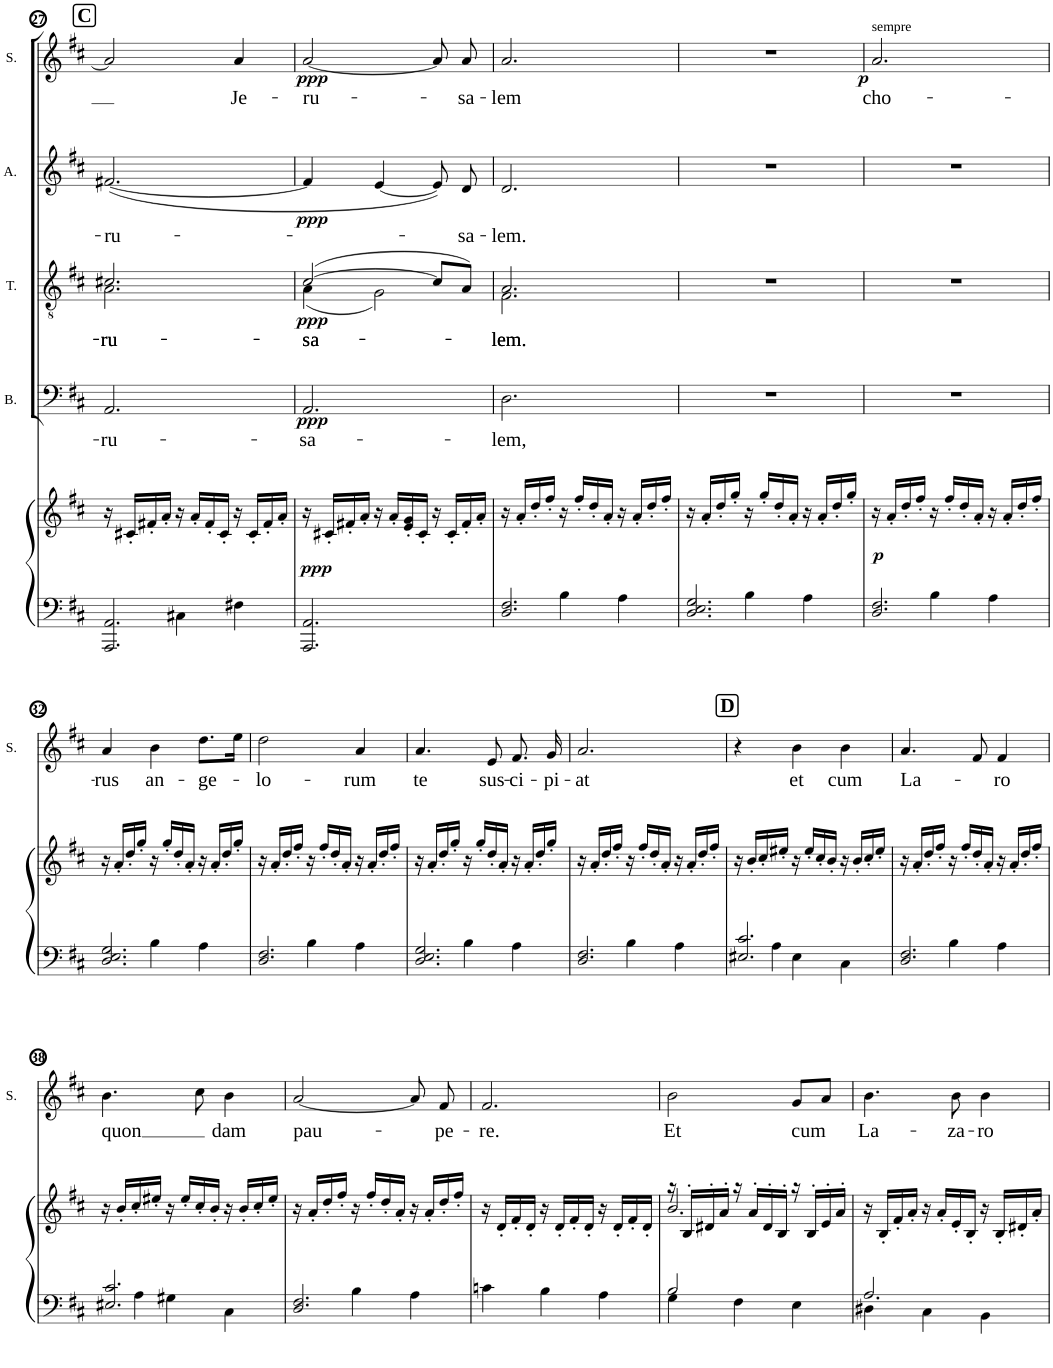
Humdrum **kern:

**kern	**kern	**dynam	**kern	**text	**dynam	**kern	**text	**dynam	**kern	**text	**dynam	**kern	**text	**dynam
*part5	*part5	*part5	*part4	*part4	*part4	*part3	*part3	*part3	*part2	*part2	*part2	*part1	*part1	*part1
*staff6	*staff5	*staff5/6	*staff4	*staff4	*staff4	*staff3	*staff3	*staff3	*staff2	*staff2	*staff2	*staff1	*staff1	*staff1
*I"Piano	*	*	*I"Basse	*	*	*I"Ténor	*	*	*I"Alto	*	*	*I"Soprano	*	*
*I'Pno	*	*	*I'B.	*	*	*I'T.	*	*	*I'A.	*	*	*I'S.	*	*
!!LO:PB:g=z
*clefF4	*clefG2	*	*clefF4	*	*	*clefGv2	*	*	*clefG2	*	*	*clefG2	*	*
*k[f#c#]	*k[f#c#]	*	*k[f#c#]	*	*	*k[f#c#]	*	*	*k[f#c#]	*	*	*k[f#c#]	*	*
*M3/4	*M3/4	*	*M3/4	*	*	*M3/4	*	*	*M3/4	*	*	*M3/4	*	*
!!LO:REH:place=s1:a:B:cj:fs=14:t=C
=27	=27	=27	=27	=27	=27	=27	=27	=27	=27	=27	=27	=27	=27	=27
*^	*	*	*	*	*	*	*	*	*	*	*	*	*	*
!	!	!	!	!	!LO:LY:b	!	!	!LO:LY:b	!	!	!	!	!	!	!
*	*	*	*	*	*	*	*^	*	*	*	*	*	*	*	*
!	!	!	!	!	!	!	!	!	!LO:LY:b	!	!	!LO:LY:b	!	!	!	!
2.AAA/ 2.AA/	4ryy	16r	.	2.AA/	-ru-	.	2.c#X/	2.A\	-ru-	.	([2.f#X/	-ru-	.	2a/]	.	.
.	.	16c#X'/LL	.	.	.	.	.	.	.	.	.	.	.	.	.	.
.	.	16f#X'/	.	.	.	.	.	.	.	.	.	.	.	.	.	.
.	.	16a'/JJ	.	.	.	.	.	.	.	.	.	.	.	.	.	.
.	4C#X\	16r	.	.	.	.	.	.	.	.	.	.	.	.	.	.
.	.	16a'/LL	.	.	.	.	.	.	.	.	.	.	.	.	.	.
.	.	16f#'/	.	.	.	.	.	.	.	.	.	.	.	.	.	.
.	.	16c#'/JJ	.	.	.	.	.	.	.	.	.	.	.	.	.	.
!	!	!	!	!	!	!	!	!	!	!	!	!	!	!	!LO:LY:b	!
.	4F#X\	16r	.	.	.	.	.	.	.	.	.	.	.	4a/	Je-	.
.	.	16c#'/LL	.	.	.	.	.	.	.	.	.	.	.	.	.	.
.	.	16f#'/	.	.	.	.	.	.	.	.	.	.	.	.	.	.
.	.	16a'/JJ	.	.	.	.	.	.	.	.	.	.	.	.	.	.
*v	*v	*	*	*	*	*	*	*	*	*	*	*	*	*	*	*
=28	=28	=28	=28	=28	=28	=28	=28	=28	=28	=28	=28	=28	=28	=28	=28
!	!	!	!	!LO:LY:b	!	!	!	!LO:LY:b	!	!	!	!	!	!	!
!	!	!LO:DY:b	!	!	!LO:DY:b	!	!	!LO:LY:b	!LO:DY:b	!	!	!LO:DY:b	!	!LO:LY:b	!LO:DY:b
2.AAA/ 2.AA/	16r	ppp	2.AA/	-sa-	ppp	([2c#/	(4A\	-sa-	ppp	4f#/]	.	ppp	[2a/	-ru-	ppp
.	16c#X'/LL	.	.	.	.	.	.	.	.	.	.	.	.	.	.
.	16f#X'/	.	.	.	.	.	.	.	.	.	.	.	.	.	.
.	16a'/JJ	.	.	.	.	.	.	.	.	.	.	.	.	.	.
.	16r	.	.	.	.	.	2G\)	.	.	[4e/	.	.	.	.	.
.	16a'/LL	.	.	.	.	.	.	.	.	.	.	.	.	.	.
.	16e/' 16g/'	.	.	.	.	.	.	.	.	.	.	.	.	.	.
.	16c#'/JJ	.	.	.	.	.	.	.	.	.	.	.	.	.	.
.	16r	.	.	.	.	8c#/L]	.	.	.	8e/L])	.	.	8a/]	.	.
.	16c#'/LL	.	.	.	.	.	.	.	.	.	.	.	.	.	.
!	!	!	!	!	!	!	!	!	!	!	!LO:LY:b	!	!	!LO:LY:b	!
.	16f#'/	.	.	.	.	8A/J)	.	.	.	8d/J	-sa-	.	8a/	-sa-	.
.	16a'/JJ	.	.	.	.	.	.	.	.	.	.	.	.	.	.
=29	=29	=29	=29	=29	=29	=29	=29	=29	=29	=29	=29	=29	=29	=29	=29
*^	*	*	*	*	*	*	*	*	*	*	*	*	*	*	*
!	!	!	!	!	!LO:LY:b	!	!	!	!LO:LY:b	!	!	!	!	!	!	!
!	!	!	!	!	!	!	!	!	!LO:LY:b	!	!	!LO:LY:b	!	!	!LO:LY:b	!
2.D/ 2.F#/	4ryy	16r	.	2.D\	-lem,	.	2.A/	2.F#\	-lem.	.	2.d/	-lem.	.	2.a/	-lem	.
.	.	16a'/LL	.	.	.	.	.	.	.	.	.	.	.	.	.	.
.	.	16dd'/	.	.	.	.	.	.	.	.	.	.	.	.	.	.
.	.	16ff#'/JJ	.	.	.	.	.	.	.	.	.	.	.	.	.	.
.	4B\	16r	.	.	.	.	.	.	.	.	.	.	.	.	.	.
.	.	16ff#'/LL	.	.	.	.	.	.	.	.	.	.	.	.	.	.
.	.	16dd'/	.	.	.	.	.	.	.	.	.	.	.	.	.	.
.	.	16a'/JJ	.	.	.	.	.	.	.	.	.	.	.	.	.	.
.	4A\	16r	.	.	.	.	.	.	.	.	.	.	.	.	.	.
.	.	16a'/LL	.	.	.	.	.	.	.	.	.	.	.	.	.	.
.	.	16dd'/	.	.	.	.	.	.	.	.	.	.	.	.	.	.
.	.	16ff#'/JJ	.	.	.	.	.	.	.	.	.	.	.	.	.	.
*	*	*	*	*	*	*	*v	*v	*	*	*	*	*	*	*	*
=30	=30	=30	=30	=30	=30	=30	=30	=30	=30	=30	=30	=30	=30	=30	=30
2.D/ 2.E/ 2.G/	4ryy	16r	.	2.r	.	.	2.r	.	.	2.r	.	.	2.r	.	.
.	.	16a'/LL	.	.	.	.	.	.	.	.	.	.	.	.	.
.	.	16dd'/	.	.	.	.	.	.	.	.	.	.	.	.	.
.	.	16gg'/JJ	.	.	.	.	.	.	.	.	.	.	.	.	.
.	4B\	16r	.	.	.	.	.	.	.	.	.	.	.	.	.
.	.	16gg'/LL	.	.	.	.	.	.	.	.	.	.	.	.	.
.	.	16dd'/	.	.	.	.	.	.	.	.	.	.	.	.	.
.	.	16a'/JJ	.	.	.	.	.	.	.	.	.	.	.	.	.
.	4A\	16r	.	.	.	.	.	.	.	.	.	.	.	.	.
.	.	16a'/LL	.	.	.	.	.	.	.	.	.	.	.	.	.
.	.	16dd'/	.	.	.	.	.	.	.	.	.	.	.	.	.
.	.	16gg'/JJ	.	.	.	.	.	.	.	.	.	.	.	.	.
=31	=31	=31	=31	=31	=31	=31	=31	=31	=31	=31	=31	=31	=31	=31	=31
!	!	!	!	!	!	!	!	!	!	!	!	!	!LO:TX:a:t=sempre	!	!
!	!	!	!LO:DY:b	!	!	!	!	!	!	!	!	!	!	!LO:LY:b	!LO:DY:b
2.D/ 2.F#/	4ryy	16r	p	2.r	.	.	2.r	.	.	2.r	.	.	2.a/	cho-	p
.	.	16a'/LL	.	.	.	.	.	.	.	.	.	.	.	.	.
.	.	16dd'/	.	.	.	.	.	.	.	.	.	.	.	.	.
.	.	16ff#'/JJ	.	.	.	.	.	.	.	.	.	.	.	.	.
.	4B\	16r	.	.	.	.	.	.	.	.	.	.	.	.	.
.	.	16ff#'/LL	.	.	.	.	.	.	.	.	.	.	.	.	.
.	.	16dd'/	.	.	.	.	.	.	.	.	.	.	.	.	.
.	.	16a'/JJ	.	.	.	.	.	.	.	.	.	.	.	.	.
.	4A\	16r	.	.	.	.	.	.	.	.	.	.	.	.	.
.	.	16a'/LL	.	.	.	.	.	.	.	.	.	.	.	.	.
.	.	16dd'/	.	.	.	.	.	.	.	.	.	.	.	.	.
.	.	16ff#'/JJ	.	.	.	.	.	.	.	.	.	.	.	.	.
!!LO:LB:g=z
=32	=32	=32	=32	=32	=32	=32	=32	=32	=32	=32	=32	=32	=32	=32	=32
!	!	!	!	!	!	!	!	!	!	!	!	!	!	!LO:LY:b	!
2.D/ 2.E/ 2.G/	4ryy	16r	.	2.r	.	.	2.r	.	.	2.r	.	.	4a/	-rus	.
.	.	16a'/LL	.	.	.	.	.	.	.	.	.	.	.	.	.
.	.	16dd'/	.	.	.	.	.	.	.	.	.	.	.	.	.
.	.	16gg'/JJ	.	.	.	.	.	.	.	.	.	.	.	.	.
!	!	!	!	!	!	!	!	!	!	!	!	!	!	!LO:LY:b	!
.	4B\	16r	.	.	.	.	.	.	.	.	.	.	4b\	an-	.
.	.	16gg'/LL	.	.	.	.	.	.	.	.	.	.	.	.	.
.	.	16dd'/	.	.	.	.	.	.	.	.	.	.	.	.	.
.	.	16a'/JJ	.	.	.	.	.	.	.	.	.	.	.	.	.
!	!	!	!	!	!	!	!	!	!	!	!	!	!	!LO:LY:b	!
.	4A\	16r	.	.	.	.	.	.	.	.	.	.	8.dd\L	-ge-	.
.	.	16a'/LL	.	.	.	.	.	.	.	.	.	.	.	.	.
.	.	16dd'/	.	.	.	.	.	.	.	.	.	.	.	.	.
.	.	16gg'/JJ	.	.	.	.	.	.	.	.	.	.	16ee\Jk	.	.
=33	=33	=33	=33	=33	=33	=33	=33	=33	=33	=33	=33	=33	=33	=33	=33
!	!	!	!	!	!	!	!	!	!	!	!	!	!	!LO:LY:b	!
2.D/ 2.F#/	4ryy	16r	.	2.r	.	.	2.r	.	.	2.r	.	.	2dd\	-lo-	.
.	.	16a'/LL	.	.	.	.	.	.	.	.	.	.	.	.	.
.	.	16dd'/	.	.	.	.	.	.	.	.	.	.	.	.	.
.	.	16ff#'/JJ	.	.	.	.	.	.	.	.	.	.	.	.	.
.	4B\	16r	.	.	.	.	.	.	.	.	.	.	.	.	.
.	.	16ff#'/LL	.	.	.	.	.	.	.	.	.	.	.	.	.
.	.	16dd'/	.	.	.	.	.	.	.	.	.	.	.	.	.
.	.	16a'/JJ	.	.	.	.	.	.	.	.	.	.	.	.	.
!	!	!	!	!	!	!	!	!	!	!	!	!	!	!LO:LY:b	!
.	4A\	16r	.	.	.	.	.	.	.	.	.	.	4a/	-rum	.
.	.	16a'/LL	.	.	.	.	.	.	.	.	.	.	.	.	.
.	.	16dd'/	.	.	.	.	.	.	.	.	.	.	.	.	.
.	.	16ff#'/JJ	.	.	.	.	.	.	.	.	.	.	.	.	.
=34	=34	=34	=34	=34	=34	=34	=34	=34	=34	=34	=34	=34	=34	=34	=34
!	!	!	!	!	!	!	!	!	!	!	!	!	!	!LO:LY:b	!
2.D/ 2.E/ 2.G/	4ryy	16r	.	2.r	.	.	2.r	.	.	2.r	.	.	4.a/	te	.
.	.	16a'/LL	.	.	.	.	.	.	.	.	.	.	.	.	.
.	.	16dd'/	.	.	.	.	.	.	.	.	.	.	.	.	.
.	.	16gg'/JJ	.	.	.	.	.	.	.	.	.	.	.	.	.
.	4B\	16r	.	.	.	.	.	.	.	.	.	.	.	.	.
.	.	16gg'/LL	.	.	.	.	.	.	.	.	.	.	.	.	.
!	!	!	!	!	!	!	!	!	!	!	!	!	!	!LO:LY:b	!
.	.	16dd'/	.	.	.	.	.	.	.	.	.	.	8e/	sus-	.
.	.	16a'/JJ	.	.	.	.	.	.	.	.	.	.	.	.	.
!	!	!	!	!	!	!	!	!	!	!	!	!	!	!LO:LY:b	!
.	4A\	16r	.	.	.	.	.	.	.	.	.	.	8.f#/	-ci-	.
.	.	16a'/LL	.	.	.	.	.	.	.	.	.	.	.	.	.
.	.	16dd'/	.	.	.	.	.	.	.	.	.	.	.	.	.
!	!	!	!	!	!	!	!	!	!	!	!	!	!	!LO:LY:b	!
.	.	16gg'/JJ	.	.	.	.	.	.	.	.	.	.	16g/	-pi-	.
=35	=35	=35	=35	=35	=35	=35	=35	=35	=35	=35	=35	=35	=35	=35	=35
!	!	!	!	!	!	!	!	!	!	!	!	!	!	!LO:LY:b	!
2.D/ 2.F#/	4ryy	16r	.	2.r	.	.	2.r	.	.	2.r	.	.	2.a/	-at	.
.	.	16a'/LL	.	.	.	.	.	.	.	.	.	.	.	.	.
.	.	16dd'/	.	.	.	.	.	.	.	.	.	.	.	.	.
.	.	16ff#'/JJ	.	.	.	.	.	.	.	.	.	.	.	.	.
.	4B\	16r	.	.	.	.	.	.	.	.	.	.	.	.	.
.	.	16ff#'/LL	.	.	.	.	.	.	.	.	.	.	.	.	.
.	.	16dd'/	.	.	.	.	.	.	.	.	.	.	.	.	.
.	.	16a'/JJ	.	.	.	.	.	.	.	.	.	.	.	.	.
.	4A\	16r	.	.	.	.	.	.	.	.	.	.	.	.	.
.	.	16a'/LL	.	.	.	.	.	.	.	.	.	.	.	.	.
.	.	16dd'/	.	.	.	.	.	.	.	.	.	.	.	.	.
.	.	16ff#'/JJ	.	.	.	.	.	.	.	.	.	.	.	.	.
!!LO:REH:place=s1:a:B:cj:fs=14:t=D
=36	=36	=36	=36	=36	=36	=36	=36	=36	=36	=36	=36	=36	=36	=36	=36
2.E#X/ 2.c#/	4A\	16r	.	2.r	.	.	2.r	.	.	2.r	.	.	4r	.	.
.	.	16b'/LL	.	.	.	.	.	.	.	.	.	.	.	.	.
.	.	16cc#'/	.	.	.	.	.	.	.	.	.	.	.	.	.
.	.	16ee#X'/JJ	.	.	.	.	.	.	.	.	.	.	.	.	.
!	!	!	!	!	!	!	!	!	!	!	!	!	!	!LO:LY:b	!
.	4E#\	16r	.	.	.	.	.	.	.	.	.	.	4b\	et	.
.	.	16ee#'/LL	.	.	.	.	.	.	.	.	.	.	.	.	.
.	.	16cc#'/	.	.	.	.	.	.	.	.	.	.	.	.	.
.	.	16b'/JJ	.	.	.	.	.	.	.	.	.	.	.	.	.
!	!	!	!	!	!	!	!	!	!	!	!	!	!	!LO:LY:b	!
.	4C#\	16r	.	.	.	.	.	.	.	.	.	.	4b\	cum	.
.	.	16b'/LL	.	.	.	.	.	.	.	.	.	.	.	.	.
.	.	16cc#'/	.	.	.	.	.	.	.	.	.	.	.	.	.
.	.	16ee#'/JJ	.	.	.	.	.	.	.	.	.	.	.	.	.
=37	=37	=37	=37	=37	=37	=37	=37	=37	=37	=37	=37	=37	=37	=37	=37
!	!	!	!	!	!	!	!	!	!	!	!	!	!	!LO:LY:b	!
2.D/ 2.F#/	4ryy	16r	.	2.r	.	.	2.r	.	.	2.r	.	.	4.a/	La-	.
.	.	16a'/LL	.	.	.	.	.	.	.	.	.	.	.	.	.
.	.	16dd'/	.	.	.	.	.	.	.	.	.	.	.	.	.
.	.	16ff#'/JJ	.	.	.	.	.	.	.	.	.	.	.	.	.
.	4B\	16r	.	.	.	.	.	.	.	.	.	.	.	.	.
.	.	16ff#'/LL	.	.	.	.	.	.	.	.	.	.	.	.	.
.	.	16dd'/	.	.	.	.	.	.	.	.	.	.	8f#/	.	.
.	.	16a'/JJ	.	.	.	.	.	.	.	.	.	.	.	.	.
!	!	!	!	!	!	!	!	!	!	!	!	!	!	!LO:LY:b	!
.	4A\	16r	.	.	.	.	.	.	.	.	.	.	4f#/	-ro	.
.	.	16a'/LL	.	.	.	.	.	.	.	.	.	.	.	.	.
.	.	16dd'/	.	.	.	.	.	.	.	.	.	.	.	.	.
.	.	16ff#'/JJ	.	.	.	.	.	.	.	.	.	.	.	.	.
!!LO:LB:g=z
=38	=38	=38	=38	=38	=38	=38	=38	=38	=38	=38	=38	=38	=38	=38	=38
!	!	!	!	!	!	!	!	!	!	!	!	!	!	!LO:LY:b	!
2.E#X/ 2.c#/	4A\	16r	.	2.r	.	.	2.r	.	.	2.r	.	.	4.b\	quon	.
.	.	16b'/LL	.	.	.	.	.	.	.	.	.	.	.	.	.
.	.	16cc#'/	.	.	.	.	.	.	.	.	.	.	.	.	.
.	.	16ee#X'/JJ	.	.	.	.	.	.	.	.	.	.	.	.	.
.	4G#X\	16r	.	.	.	.	.	.	.	.	.	.	.	.	.
.	.	16ee#'/LL	.	.	.	.	.	.	.	.	.	.	.	.	.
.	.	16cc#'/	.	.	.	.	.	.	.	.	.	.	8cc#\	.	.
.	.	16b'/JJ	.	.	.	.	.	.	.	.	.	.	.	.	.
!	!	!	!	!	!	!	!	!	!	!	!	!	!	!LO:LY:b	!
.	4C#\	16r	.	.	.	.	.	.	.	.	.	.	4b\	dam	.
.	.	16b'/LL	.	.	.	.	.	.	.	.	.	.	.	.	.
.	.	16cc#'/	.	.	.	.	.	.	.	.	.	.	.	.	.
.	.	16ee#'/JJ	.	.	.	.	.	.	.	.	.	.	.	.	.
=39	=39	=39	=39	=39	=39	=39	=39	=39	=39	=39	=39	=39	=39	=39	=39
!	!	!	!	!	!	!	!	!	!	!	!	!	!	!LO:LY:b	!
2.D/ 2.F#/	4ryy	16r	.	2.r	.	.	2.r	.	.	2.r	.	.	[2a/	pau-	.
.	.	16a'/LL	.	.	.	.	.	.	.	.	.	.	.	.	.
.	.	16dd'/	.	.	.	.	.	.	.	.	.	.	.	.	.
.	.	16ff#'/JJ	.	.	.	.	.	.	.	.	.	.	.	.	.
.	4B\	16r	.	.	.	.	.	.	.	.	.	.	.	.	.
.	.	16ff#'/LL	.	.	.	.	.	.	.	.	.	.	.	.	.
.	.	16dd'/	.	.	.	.	.	.	.	.	.	.	.	.	.
.	.	16a'/JJ	.	.	.	.	.	.	.	.	.	.	.	.	.
.	4A\	16r	.	.	.	.	.	.	.	.	.	.	8a/]	.	.
.	.	16a'/LL	.	.	.	.	.	.	.	.	.	.	.	.	.
!	!	!	!	!	!	!	!	!	!	!	!	!	!	!LO:LY:b	!
.	.	16dd'/	.	.	.	.	.	.	.	.	.	.	8f#/	-pe-	.
.	.	16ff#'/JJ	.	.	.	.	.	.	.	.	.	.	.	.	.
*v	*v	*	*	*	*	*	*	*	*	*	*	*	*	*	*
=40	=40	=40	=40	=40	=40	=40	=40	=40	=40	=40	=40	=40	=40	=40
!	!	!	!	!	!	!	!	!	!	!	!	!	!LO:LY:b	!
4cn\	16r	.	2.r	.	.	2.r	.	.	2.r	.	.	2.f#/	-re.	.
.	16d'/LL	.	.	.	.	.	.	.	.	.	.	.	.	.
.	16f#'/	.	.	.	.	.	.	.	.	.	.	.	.	.
.	16d'/JJ	.	.	.	.	.	.	.	.	.	.	.	.	.
4B\	16r	.	.	.	.	.	.	.	.	.	.	.	.	.
.	16d'/LL	.	.	.	.	.	.	.	.	.	.	.	.	.
.	16f#'/	.	.	.	.	.	.	.	.	.	.	.	.	.
.	16d'/JJ	.	.	.	.	.	.	.	.	.	.	.	.	.
4A\	16r	.	.	.	.	.	.	.	.	.	.	.	.	.
.	16d'/LL	.	.	.	.	.	.	.	.	.	.	.	.	.
.	16f#'/	.	.	.	.	.	.	.	.	.	.	.	.	.
.	16d'/JJ	.	.	.	.	.	.	.	.	.	.	.	.	.
=41	=41	=41	=41	=41	=41	=41	=41	=41	=41	=41	=41	=41	=41	=41
*^	*^	*	*	*	*	*	*	*	*	*	*	*	*	*
!	!	!	!	!	!	!	!	!	!	!	!	!	!	!	!LO:LY:b	!
4G\	2B/	16r	2.b/	.	2.r	.	.	2.r	.	.	2.r	.	.	2b\	Et	.
.	.	16B'/LL	.	.	.	.	.	.	.	.	.	.	.	.	.	.
.	.	16d#X'/	.	.	.	.	.	.	.	.	.	.	.	.	.	.
.	.	16a'/JJ	.	.	.	.	.	.	.	.	.	.	.	.	.	.
4F#\	.	16r	.	.	.	.	.	.	.	.	.	.	.	.	.	.
.	.	16a'/LL	.	.	.	.	.	.	.	.	.	.	.	.	.	.
.	.	16d#'/	.	.	.	.	.	.	.	.	.	.	.	.	.	.
.	.	16B'/JJ	.	.	.	.	.	.	.	.	.	.	.	.	.	.
!	!	!	!	!	!	!	!	!	!	!	!	!	!	!	!LO:LY:b	!
4E\	4ryy	16r	.	.	.	.	.	.	.	.	.	.	.	8g/L	cum	.
.	.	16B'/LL	.	.	.	.	.	.	.	.	.	.	.	.	.	.
.	.	16e'/	.	.	.	.	.	.	.	.	.	.	.	8a/J	.	.
.	.	16a'/JJ	.	.	.	.	.	.	.	.	.	.	.	.	.	.
*	*	*v	*v	*	*	*	*	*	*	*	*	*	*	*	*	*
=42	=42	=42	=42	=42	=42	=42	=42	=42	=42	=42	=42	=42	=42	=42	=42
!	!	!	!	!	!	!	!	!	!	!	!	!	!	!LO:LY:b	!
4D#X\	2.A/	16r	.	2.r	.	.	2.r	.	.	2.r	.	.	4.b\	La-	.
.	.	16B'/LL	.	.	.	.	.	.	.	.	.	.	.	.	.
.	.	16f#'/	.	.	.	.	.	.	.	.	.	.	.	.	.
.	.	16a'/JJ	.	.	.	.	.	.	.	.	.	.	.	.	.
4C#\	.	16r	.	.	.	.	.	.	.	.	.	.	.	.	.
.	.	16a'/LL	.	.	.	.	.	.	.	.	.	.	.	.	.
!	!	!	!	!	!	!	!	!	!	!	!	!	!	!LO:LY:b	!
.	.	16e'/	.	.	.	.	.	.	.	.	.	.	8b\	-za-	.
.	.	16B'/JJ	.	.	.	.	.	.	.	.	.	.	.	.	.
!	!	!	!	!	!	!	!	!	!	!	!	!	!	!LO:LY:b	!
4BB\	.	16r	.	.	.	.	.	.	.	.	.	.	4b\	-ro	.
.	.	16B'/LL	.	.	.	.	.	.	.	.	.	.	.	.	.
.	.	16d#X'/	.	.	.	.	.	.	.	.	.	.	.	.	.
.	.	16a'/JJ	.	.	.	.	.	.	.	.	.	.	.	.	.
*v	*v	*	*	*	*	*	*	*	*	*	*	*	*	*	*
=	=	=	=	=	=	=	=	=	=	=	=	=	=	=
*-	*-	*-	*-	*-	*-	*-	*-	*-	*-	*-	*-	*-	*-	*-
